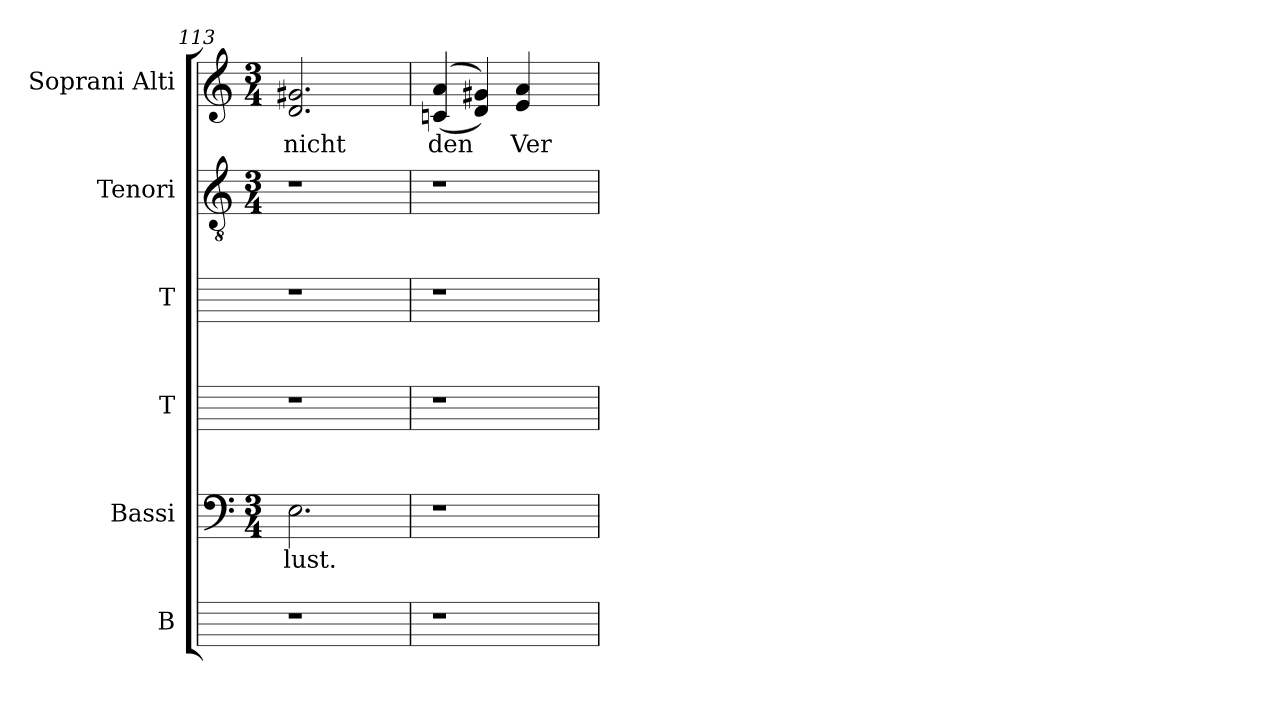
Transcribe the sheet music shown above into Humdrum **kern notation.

**kern	**kern	**text	**kern	**kern	**kern	**kern	**text
*part6	*part5	*part5	*part4	*part3	*part2	*part1	*part1
*staff6	*staff5	*staff5	*staff4	*staff3	*staff2	*staff1	*staff1
*I"B	*I"Bassi	*	*I"T	*I"T	*I"Tenori	*I"Soprani  Alti	*
*I'B	*I'B	*	*I'T	*I'T	*I'T	*I'S  A	*
*	*clefF4	*	*	*	*clefGv2	*clefG2	*
*	*k[]	*	*	*	*k[]	*k[]	*
*	*C:	*	*	*	*C:	*C:	*
*	*M3/4	*	*	*	*M3/4	*M3/4	*
=113	=113	=113	=113	=113	=113	=113	=113
!	!	!LO:LY:b:cj	!	!	!LO:N:vis=1	!	!LO:LY:b:cj
1r	2.E\	-lust.	1r	1r	2.r	2.g#X/ 2.d/	nicht
.	4ryy	.	.	.	4ryy	4ryy	.
=114	=114	=114	=114	=114	=114	=114	=114
!	!LO:N:vis=1	!	!	!	!LO:N:vis=1	!	!LO:LY:b:cj
1r	2.r	.	1r	1r	2.r	(>(<4a/ 4cn/	den
.	.	.	.	.	.	4g#X/ 4d/))	.
!	!	!	!	!	!	!	!LO:LY:b:cj
.	.	.	.	.	.	4a/ 4e/	Ver-
.	4ryy	.	.	.	4ryy	4ryy	.
=	=	=	=	=	=	=	=
*-	*-	*-	*-	*-	*-	*-	*-
